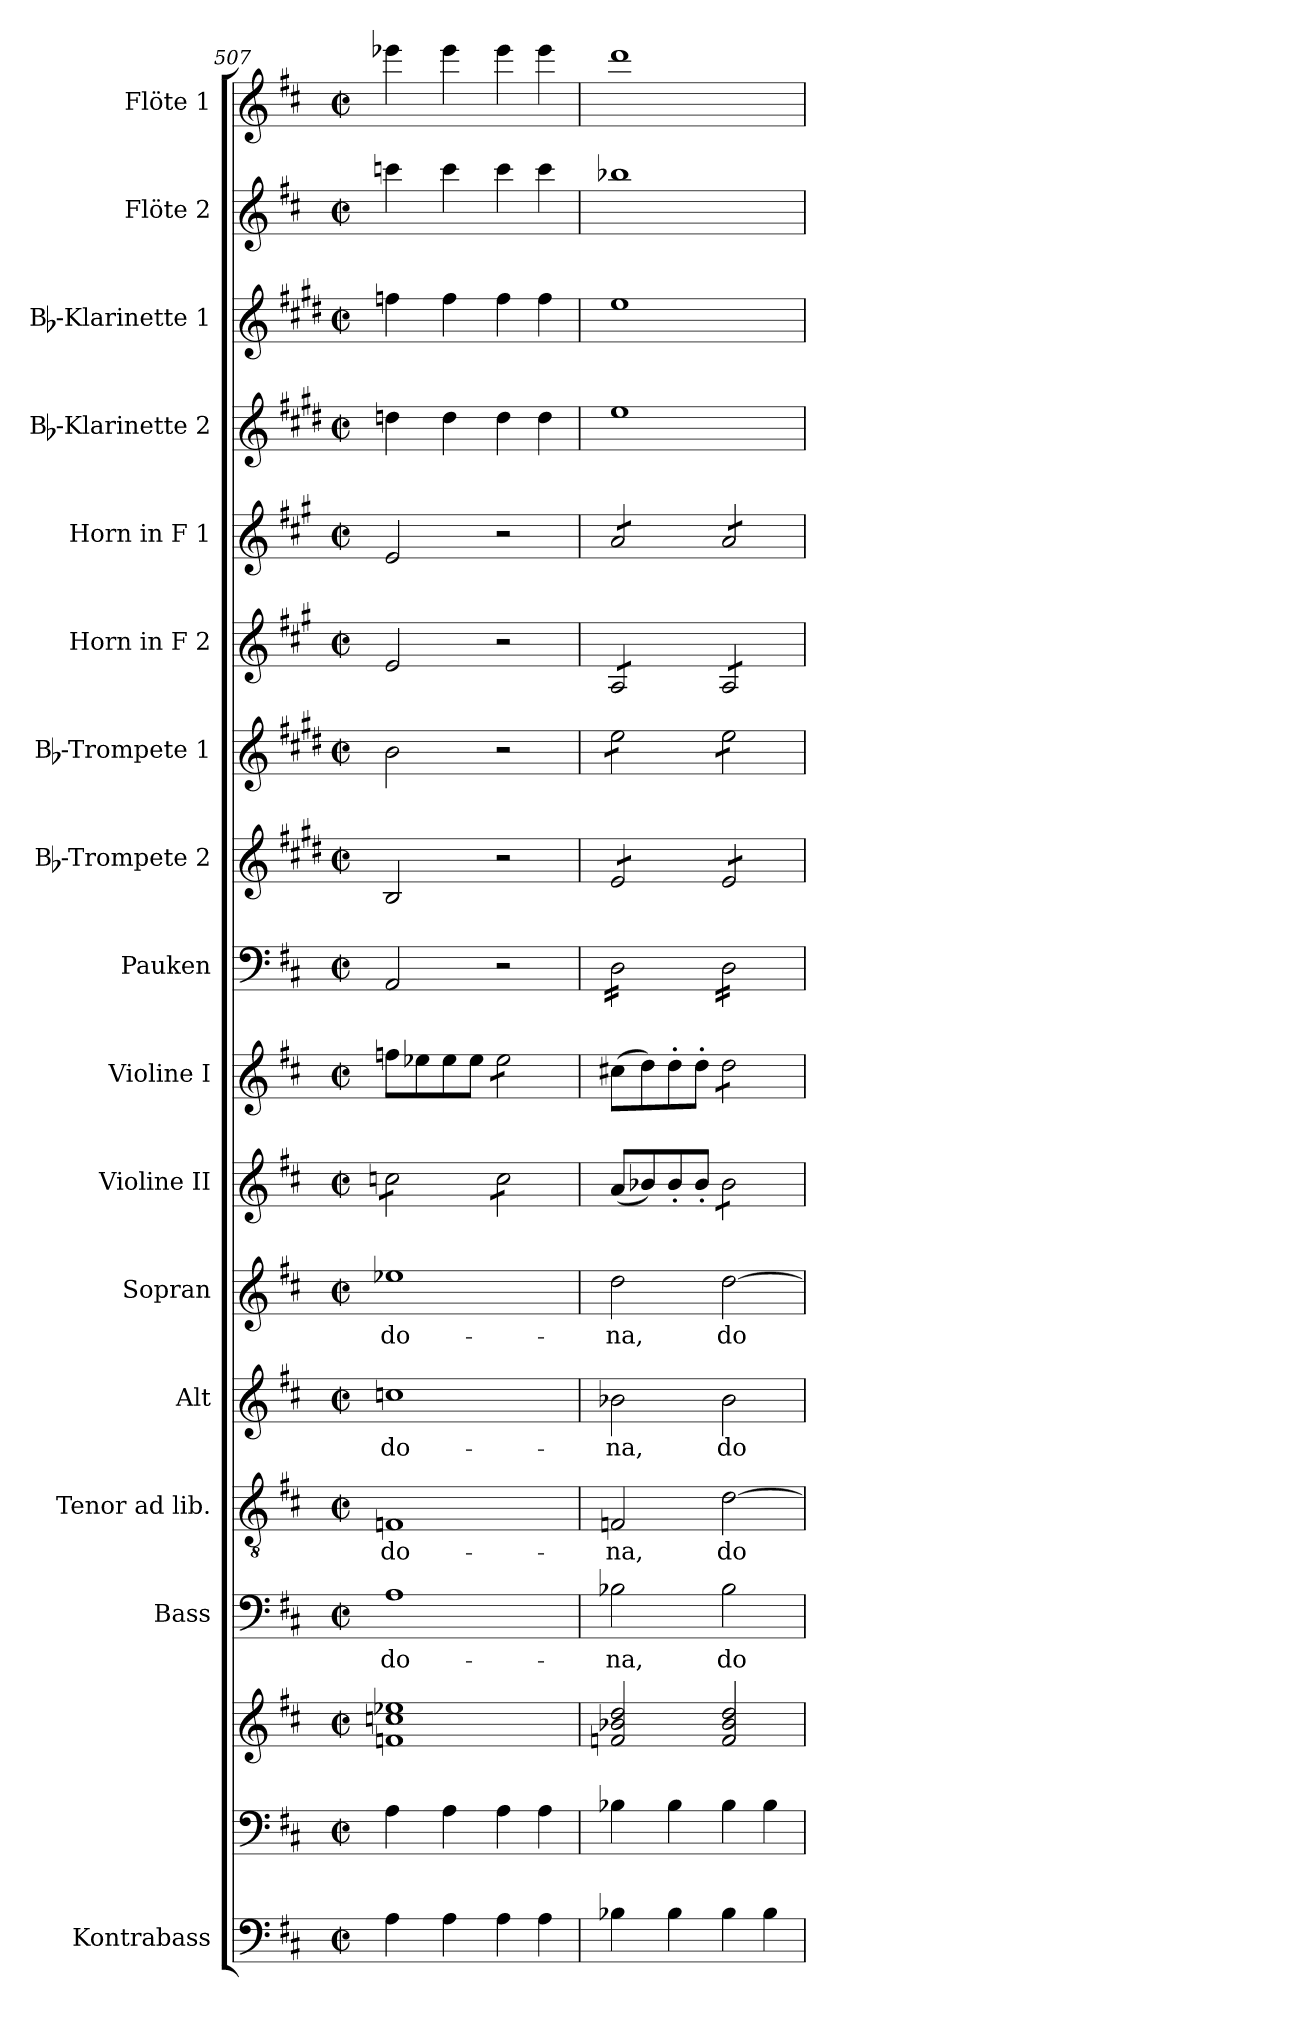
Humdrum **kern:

**kern	**kern	**kern	**kern	**text	**kern	**text	**kern	**text	**kern	**text	**kern	**kern	**kern	**kern	**kern	**kern	**kern	**kern	**kern	**kern	**kern
*part17	*part16	*part16	*part15	*part15	*part14	*part14	*part13	*part13	*part12	*part12	*part11	*part10	*part9	*part8	*part7	*part6	*part5	*part4	*part3	*part2	*part1
*staff18	*staff17	*staff16	*staff15	*staff15	*staff14	*staff14	*staff13	*staff13	*staff12	*staff12	*staff11	*staff10	*staff9	*staff8	*staff7	*staff6	*staff5	*staff4	*staff3	*staff2	*staff1
*I"Kontrabass	*	*	*I"Bass	*	*I"Tenor ad lib.	*	*I"Alt	*	*I"Sopran	*	*I"Violine II	*I"Violine I	*I"Pauken	*I"Bb-Trompete 2	*I"Bb-Trompete 1	*I"Horn in F 2	*I"Horn in F 1	*I"Bb-Klarinette 2	*I"Bb-Klarinette 1	*I"Flöte 2	*I"Flöte 1
*I'Kb.	*	*	*I'B.	*	*I'T.	*	*I'A.	*	*I'S.	*	*I'Vl. II	*I'Vl. I	*I'Pk.	*I'Bb Trp. 2	*I'Bb Trp. 1	*	*	*I'Bb Kl. 2	*I'Bb Kl. 1	*I'Fl. 2	*I'Fl. 1
*clefF4	*clefF4	*clefG2	*clefF4	*	*clefGv2	*	*clefG2	*	*clefG2	*	*clefG2	*clefG2	*clefF4	*clefG2	*clefG2	*clefG2	*clefG2	*clefG2	*clefG2	*clefG2	*clefG2
*ITrd7c12	*	*	*	*	*	*	*	*	*	*	*	*	*	*ITrd1c2	*ITrd1c2	*ITrd4c7	*ITrd4c7	*ITrd1c2	*ITrd1c2	*	*
*k[f#c#]	*k[f#c#]	*k[f#c#]	*k[f#c#]	*	*k[f#c#]	*	*k[f#c#]	*	*k[f#c#]	*	*k[f#c#]	*k[f#c#]	*k[f#c#]	*k[f#c#]	*k[f#c#]	*k[f#c#]	*k[f#c#]	*k[f#c#]	*k[f#c#]	*k[f#c#]	*k[f#c#]
*D:	*D:	*D:	*D:	*	*D:	*	*D:	*	*D:	*	*D:	*D:	*D:	*D:	*D:	*D:	*D:	*D:	*D:	*D:	*D:
*M2/2	*M2/2	*M2/2	*M2/2	*	*M2/2	*	*M2/2	*	*M2/2	*	*M2/2	*M2/2	*M2/2	*M2/2	*M2/2	*M2/2	*M2/2	*M2/2	*M2/2	*M2/2	*M2/2
*met(c|)	*met(c|)	*met(c|)	*met(c|)	*	*met(c|)	*	*met(c|)	*	*met(c|)	*	*met(c|)	*met(c|)	*met(c|)	*met(c|)	*met(c|)	*met(c|)	*met(c|)	*met(c|)	*met(c|)	*met(c|)	*met(c|)
=507	=507	=507	=507	=507	=507	=507	=507	=507	=507	=507	=507	=507	=507	=507	=507	=507	=507	=507	=507	=507	=507
!	!	!	!	!LO:LY:b	!	!LO:LY:b	!	!LO:LY:b	!	!LO:LY:b	!	!	!	!	!	!	!	!	!	!	!
*	*	*	*	*	*	*	*	*	*	*	*tremolo	*	*	*	*	*	*	*	*	*	*
4AA\	4A\	1fn 1ccn 1ee-X	1A	do-	1Fn	do-	1ccn	do-	1ee-X	do-	8ccn\L	8ffn\L	2AA/	2A/	2a\	2A/	2A/	4ccn\	4ee-X\	4cccn\	4eee-X\
.	.	.	.	.	.	.	.	.	.	.	8ccn\	8ee-X\	.	.	.	.	.	.	.	.	.
4AA\	4A\	.	.	.	.	.	.	.	.	.	8ccn\	8ee-\	.	.	.	.	.	4cc\	4ee-\	4ccc\	4eee-\
.	.	.	.	.	.	.	.	.	.	.	8ccn\J	8ee-\J	.	.	.	.	.	.	.	.	.
*	*	*	*	*	*	*	*	*	*	*	*	*tremolo	*	*	*	*	*	*	*	*	*
4AA\	4A\	.	.	.	.	.	.	.	.	.	8cc\L	8ee-\L	2r	2r	2r	2r	2r	4cc\	4ee-\	4ccc\	4eee-\
.	.	.	.	.	.	.	.	.	.	.	8cc\	8ee-\	.	.	.	.	.	.	.	.	.
4AA\	4A\	.	.	.	.	.	.	.	.	.	8cc\	8ee-\	.	.	.	.	.	4cc\	4ee-\	4ccc\	4eee-\
.	.	.	.	.	.	.	.	.	.	.	8cc\J	8ee-\J	.	.	.	.	.	.	.	.	.
*	*	*	*	*	*	*	*	*	*	*	*	*Xtremolo	*	*	*	*	*	*	*	*	*
*	*	*	*	*	*	*	*	*	*	*	*Xtremolo	*	*	*	*	*	*	*	*	*	*
=508	=508	=508	=508	=508	=508	=508	=508	=508	=508	=508	=508	=508	=508	=508	=508	=508	=508	=508	=508	=508	=508
!	!	!	!	!LO:LY:b	!	!LO:LY:b	!	!LO:LY:b	!	!LO:LY:b	!	!	!	!	!	!	!	!	!	!	!
*	*	*	*	*	*	*	*	*	*	*	*	*	*tremolo	*	*	*	*	*	*	*	*
*	*	*	*	*	*	*	*	*	*	*	*	*	*	*tremolo	*	*	*	*	*	*	*
*	*	*	*	*	*	*	*	*	*	*	*	*	*	*	*tremolo	*	*	*	*	*	*
*	*	*	*	*	*	*	*	*	*	*	*	*	*	*	*	*tremolo	*	*	*	*	*
*	*	*	*	*	*	*	*	*	*	*	*	*	*	*	*	*	*tremolo	*	*	*	*
4BB-X\	4B-X\	2fn/ 2b-X/ 2dd/	2B-X\	-na,	2Fn/	-na,	2b-X\	-na,	2dd\	-na,	(<8a/L	(>8cc#X\L	16D\LL	8d/L	8dd\L	8D/L	8d/L	1dd	1dd	1bb-X	1ddd
.	.	.	.	.	.	.	.	.	.	.	.	.	16D\	.	.	.	.	.	.	.	.
.	.	.	.	.	.	.	.	.	.	.	8b-X/)	8dd\)	16D\	8d/	8dd\	8D/	8d/	.	.	.	.
.	.	.	.	.	.	.	.	.	.	.	.	.	16D\	.	.	.	.	.	.	.	.
4BB-\	4B-\	.	.	.	.	.	.	.	.	.	8b-'</	8dd'>\	16D\	8d/	8dd\	8D/	8d/	.	.	.	.
.	.	.	.	.	.	.	.	.	.	.	.	.	16D\	.	.	.	.	.	.	.	.
.	.	.	.	.	.	.	.	.	.	.	8b-'</J	8dd'>\J	16D\	8d/J	8dd\J	8D/J	8d/J	.	.	.	.
.	.	.	.	.	.	.	.	.	.	.	.	.	16D\JJ	.	.	.	.	.	.	.	.
!	!	!	!	!LO:LY:b	!	!LO:LY:b	!	!LO:LY:b	!	!LO:LY:b	!	!	!	!	!	!	!	!	!	!	!
*	*	*	*	*	*	*	*	*	*	*	*tremolo	*	*	*	*	*	*	*	*	*	*
*	*	*	*	*	*	*	*	*	*	*	*	*tremolo	*	*	*	*	*	*	*	*	*
4BB-\	4B-\	2f/ 2b-/ 2dd/	2B-\	do-	[2d\	do-	2b-\	do-	[2dd\	do-	8b-\L	8dd\L	16D\LL	8d/L	8dd\L	8D/L	8d/L	.	.	.	.
.	.	.	.	.	.	.	.	.	.	.	.	.	16D\	.	.	.	.	.	.	.	.
.	.	.	.	.	.	.	.	.	.	.	8b-\	8dd\	16D\	8d/	8dd\	8D/	8d/	.	.	.	.
.	.	.	.	.	.	.	.	.	.	.	.	.	16D\	.	.	.	.	.	.	.	.
4BB-\	4B-\	.	.	.	.	.	.	.	.	.	8b-\	8dd\	16D\	8d/	8dd\	8D/	8d/	.	.	.	.
.	.	.	.	.	.	.	.	.	.	.	.	.	16D\	.	.	.	.	.	.	.	.
.	.	.	.	.	.	.	.	.	.	.	8b-\J	8dd\J	16D\	8d/J	8dd\J	8D/J	8d/J	.	.	.	.
*	*	*	*	*	*	*	*	*	*	*	*	*	*	*	*	*	*Xtremolo	*	*	*	*
*	*	*	*	*	*	*	*	*	*	*	*	*	*	*	*	*Xtremolo	*	*	*	*	*
*	*	*	*	*	*	*	*	*	*	*	*	*	*	*	*Xtremolo	*	*	*	*	*	*
*	*	*	*	*	*	*	*	*	*	*	*	*	*	*Xtremolo	*	*	*	*	*	*	*
*	*	*	*	*	*	*	*	*	*	*	*	*Xtremolo	*	*	*	*	*	*	*	*	*
*	*	*	*	*	*	*	*	*	*	*	*Xtremolo	*	*	*	*	*	*	*	*	*	*
.	.	.	.	.	.	.	.	.	.	.	.	.	16D\JJ	.	.	.	.	.	.	.	.
*	*	*	*	*	*	*	*	*	*	*	*	*	*Xtremolo	*	*	*	*	*	*	*	*
=	=	=	=	=	=	=	=	=	=	=	=	=	=	=	=	=	=	=	=	=	=
*-	*-	*-	*-	*-	*-	*-	*-	*-	*-	*-	*-	*-	*-	*-	*-	*-	*-	*-	*-	*-	*-
